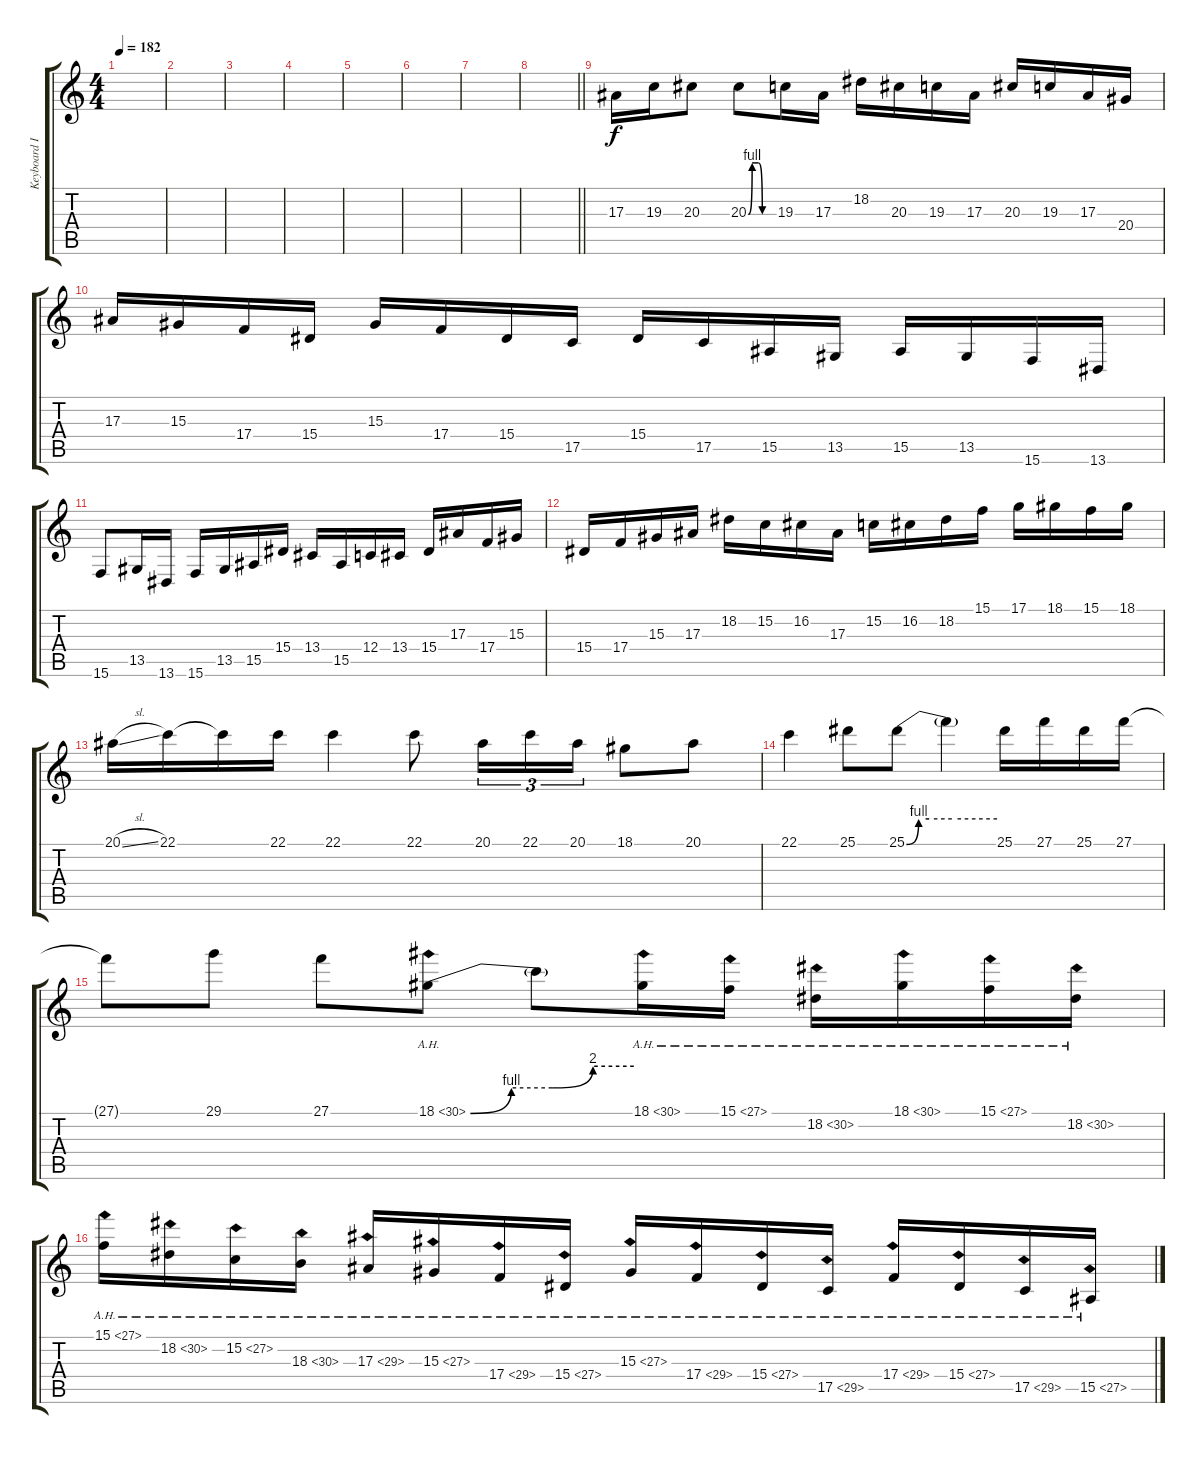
\track ("Keyboard II" "Keyboard I") {instrument synthbrass1}
\staff {score tabs}
\tuning (D4 A3 F3 C3 G2 D2) {hide}
\ts (4 4)
\tempo 182
\clef g2
\ks c
|
|
|
|
|
|
|
\barLineRight lightlight
|
17.3.16{volume 16 balance 8 instrument lead2sawtooth} 19.3.16 20.3.8 20.3{be (custom 0 0 9 4 24 4 33 0 45 0 60 0)}.8 19.3.16 17.3.16 18.2.16 20.3.16 19.3.16 17.3.16 20.3.16 19.3.16 17.3.16 20.4.16 |
17.3.16 15.3.16 17.4.16 15.4.16 15.3.16 17.4.16 15.4.16 17.5.16 15.4.16 17.5.16 15.5.16 13.5.16 15.5.16 13.5.16 15.6.16 13.6.16 |
15.6.8 13.5.16 13.6.16 15.6.16 13.5.16 15.5.16 15.4.16 13.4.16 15.5.16 12.4.16 13.4.16 15.4.16 17.3.16 17.4.16 15.3.16 |
15.4.16 17.4.16 15.3.16 17.3.16 18.2.16 15.2.16 16.2.16 17.3.16 15.2.16 16.2.16 18.2.16 15.1.16 17.1.16 18.1.16 15.1.16 18.1.16 |
20.1{sl}.16 22.1.16 22.1{t}.16 22.1.16 22.1.4 22.1.8 20.1.16{tu (3 2)} 22.1.16{tu (3 2)} 20.1.16{tu (3 2)} 18.1.8 20.1.8 |
22.1.4 25.1.8 25.1{be (custom 0 0 8 4 15 4 30 4 60 4)}.8 25.1{t}.4 25.1.16 27.1.16 25.1.16 27.1.16 |
27.1{t}.8 29.1.8 27.1.8 18.1{be (custom 0 0 15 4 30 4 45 8 60 8) ah 12}.8 18.1{t}.8 18.1{ah 12}.16 15.1{ah 12}.16 18.2{ah 12}.16 18.1{ah 12}.16 15.1{ah 12}.16 18.2{ah 12}.16 |
15.1{ah 12}.16 18.2{ah 12}.16 15.2{ah 12}.16 18.3{ah 12}.16 17.3{ah 12}.16 15.3{ah 12}.16 17.4{ah 12}.16 15.4{ah 12}.16 15.3{ah 12}.16 17.4{ah 12}.16 15.4{ah 12}.16 17.5{ah 12}.16 17.4{ah 12}.16 15.4{ah 12}.16 17.5{ah 12}.16 15.5{ah 12}.16
